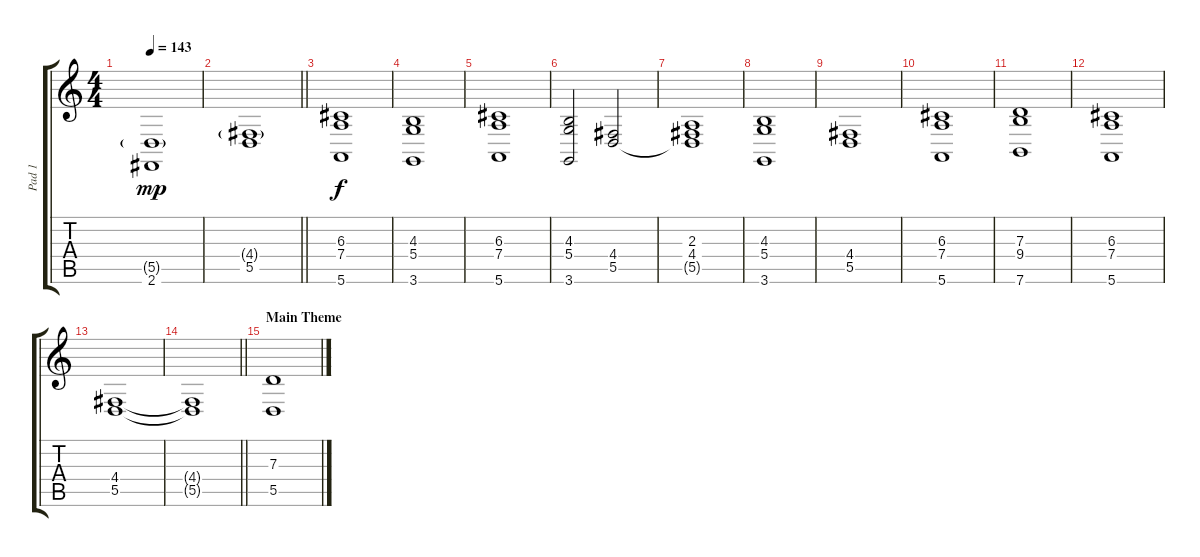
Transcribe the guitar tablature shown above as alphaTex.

\track ("Pad 1" "Pad 1") {instrument pad2warm}
\staff {score tabs}
\tuning (E4 B3 G3 D3 A2 E2) {hide}
\ts (4 4)
\tempo 143
\clef g2
\ks c
(5.5{g} 2.6).1{dy mp} |
\barLineRight lightlight
(4.4{g} 5.5).1 |
(6.3 7.4 5.6).1{dy f} |
(4.3 5.4 3.6).1 |
(6.3 7.4 5.6).1 |
(4.3 5.4 3.6).2 (4.4 5.5).2 |
(2.3 4.4 5.5{t}).1 |
(4.3 5.4 3.6).1 |
(4.4 5.5).1 |
(6.3 7.4 5.6).1 |
(7.3 9.4 7.6).1 |
(6.3 7.4 5.6).1 |
(4.4 5.5).1 |
\barLineRight lightlight
(4.4{t} 5.5{t}).1 |
\section ("" "Main Theme")
(7.3 5.5).1{instrument orchestrahit}
